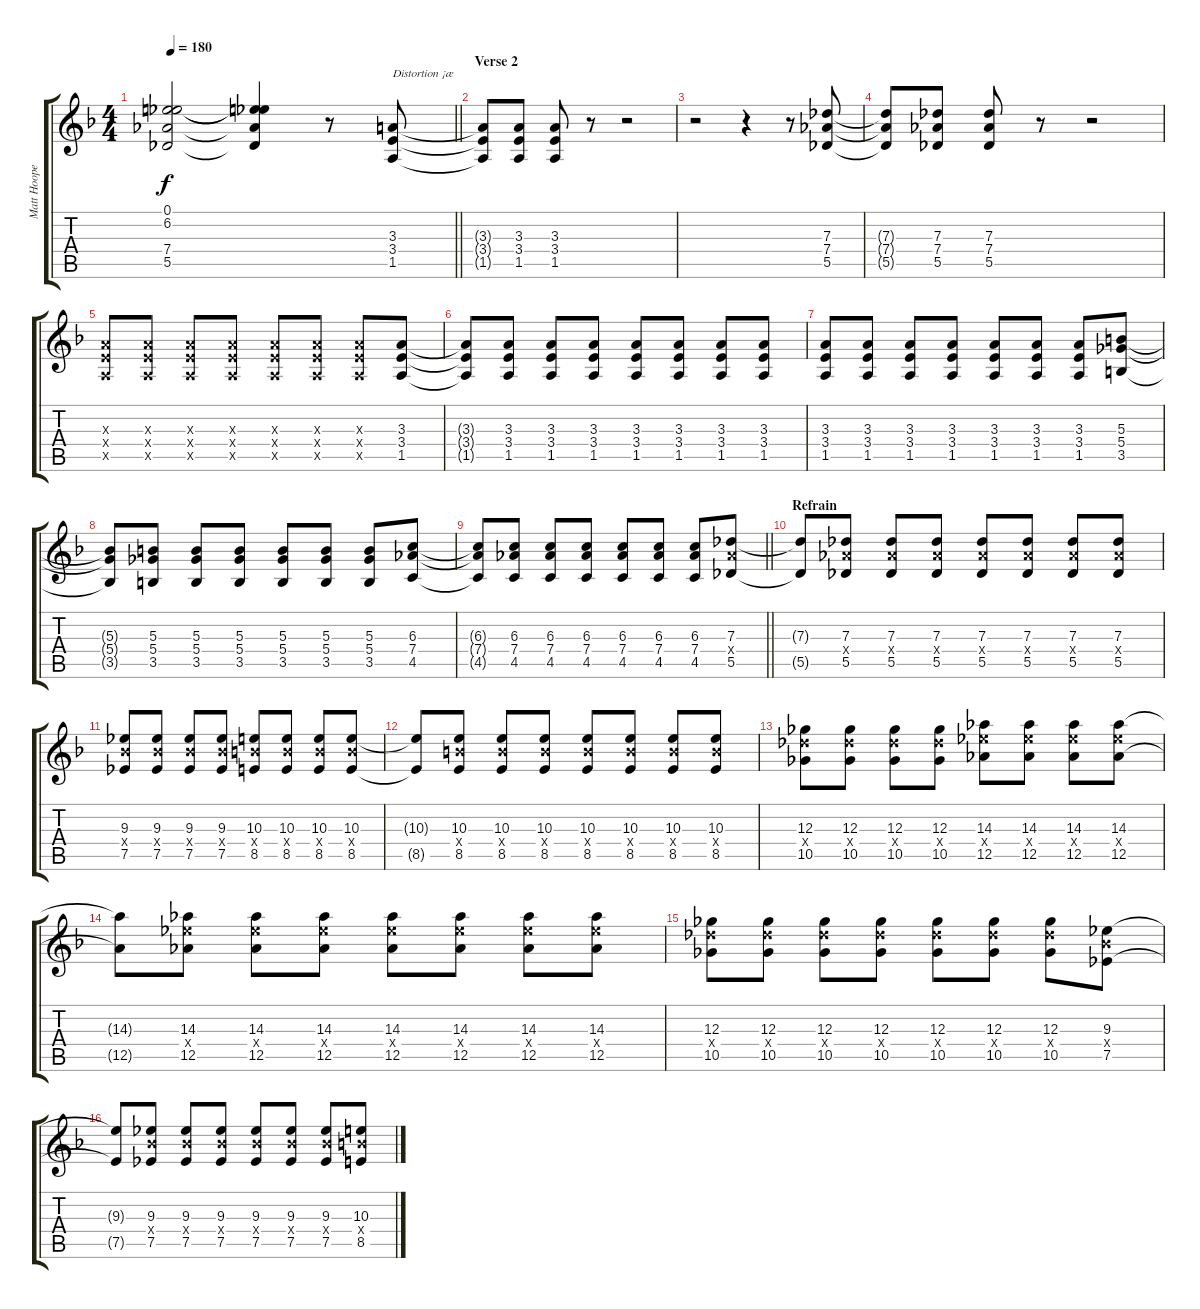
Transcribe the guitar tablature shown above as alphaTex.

\track ("Matt Hoopes (Guitar)" "Matt Hoope") {instrument distortionguitar}
\staff {score tabs}
\tuning (Eb4 Bb3 Gb3 Db3 Ab2 Eb2) {hide}
\ts (4 4)
\tempo 180
\clef g2
\barLineRight lightlight
\ks dminor
(0.1 6.2{t} 7.4{t} 5.5{t}).2{dy f} (0.1{t} 6.2{t} 7.4{t} 5.5{t}).4 r.8 (3.3 3.4 1.5).8{txt "Distortion ¡æ" instrument distortionguitar} |
\section ("" "Verse 2")
(3.3{t} 3.4{t} 1.5{t}).8 (3.3 3.4 1.5).8 (3.3 3.4 1.5).8 r.8 r.2 |
r.2 r.4 r.8 (7.3 7.4 5.5).8 |
(7.3{t} 7.4{t} 5.5{t}).8 (7.3 7.4 5.5).8 (7.3 7.4 5.5).8 r.8 r.2 |
(3.3{x} 3.4{x} 1.5{x}).8 (3.3{x} 3.4{x} 1.5{x}).8 (3.3{x} 3.4{x} 1.5{x}).8 (3.3{x} 3.4{x} 1.5{x}).8 (3.3{x} 3.4{x} 1.5{x}).8 (3.3{x} 3.4{x} 1.5{x}).8 (3.3{x} 3.4{x} 1.5{x}).8 (3.3 3.4 1.5).8 |
(3.3{t} 3.4{t} 1.5{t}).8 (3.3 3.4 1.5).8 (3.3 3.4 1.5).8 (3.3 3.4 1.5).8 (3.3 3.4 1.5).8 (3.3 3.4 1.5).8 (3.3 3.4 1.5).8 (3.3 3.4 1.5).8 |
(3.3 3.4 1.5).8 (3.3 3.4 1.5).8 (3.3 3.4 1.5).8 (3.3 3.4 1.5).8 (3.3 3.4 1.5).8 (3.3 3.4 1.5).8 (3.3 3.4 1.5).8 (5.3 5.4 3.5).8 |
(5.3{t} 5.4{t} 3.5{t}).8 (5.3 5.4 3.5).8 (5.3 5.4 3.5).8 (5.3 5.4 3.5).8 (5.3 5.4 3.5).8 (5.3 5.4 3.5).8 (5.3 5.4 3.5).8 (6.3 7.4 4.5).8 |
\barLineRight lightlight
(6.3{t} 7.4{t} 4.5{t}).8 (6.3 7.4 4.5).8 (6.3 7.4 4.5).8 (6.3 7.4 4.5).8 (6.3 7.4 4.5).8 (6.3 7.4 4.5).8 (6.3 7.4 4.5).8 (7.3 7.4{x} 5.5).8 |
\section ("" "Refrain")
(7.3{t} 5.5{t}).8 (7.3 7.4{x} 5.5).8 (7.3 7.4{x} 5.5).8 (7.3 7.4{x} 5.5).8 (7.3 7.4{x} 5.5).8 (7.3 7.4{x} 5.5).8 (7.3 7.4{x} 5.5).8 (7.3 7.4{x} 5.5).8 |
(9.3 9.4{x} 7.5).8 (9.3 9.4{x} 7.5).8 (9.3 9.4{x} 7.5).8 (9.3 9.4{x} 7.5).8 (10.3 10.4{x} 8.5).8 (10.3 10.4{x} 8.5).8 (10.3 10.4{x} 8.5).8 (10.3 10.4{x} 8.5).8 |
(10.3{t} 8.5{t}).8 (10.3 10.4{x} 8.5).8 (10.3 10.4{x} 8.5).8 (10.3 10.4{x} 8.5).8 (10.3 10.4{x} 8.5).8 (10.3 10.4{x} 8.5).8 (10.3 10.4{x} 8.5).8 (10.3 10.4{x} 8.5).8 |
(12.3 12.4{x} 10.5).8 (12.3 12.4{x} 10.5).8 (12.3 12.4{x} 10.5).8 (12.3 12.4{x} 10.5).8 (14.3 14.4{x} 12.5).8 (14.3 14.4{x} 12.5).8 (14.3 14.4{x} 12.5).8 (14.3 14.4{x} 12.5).8 |
(14.3{t} 12.5{t}).8 (14.3 14.4{x} 12.5).8 (14.3 14.4{x} 12.5).8 (14.3 14.4{x} 12.5).8 (14.3 14.4{x} 12.5).8 (14.3 14.4{x} 12.5).8 (14.3 14.4{x} 12.5).8 (14.3 14.4{x} 12.5).8 |
(12.3 12.4{x} 10.5).8 (12.3 12.4{x} 10.5).8 (12.3 12.4{x} 10.5).8 (12.3 12.4{x} 10.5).8 (12.3 12.4{x} 10.5).8 (12.3 12.4{x} 10.5).8 (12.3 12.4{x} 10.5).8 (9.3 9.4{x} 7.5).8 |
(9.3{t} 7.5{t}).8 (9.3 9.4{x} 7.5).8 (9.3 9.4{x} 7.5).8 (9.3 9.4{x} 7.5).8 (9.3 9.4{x} 7.5).8 (9.3 9.4{x} 7.5).8 (9.3 9.4{x} 7.5).8 (10.3 10.4{x} 8.5).8
